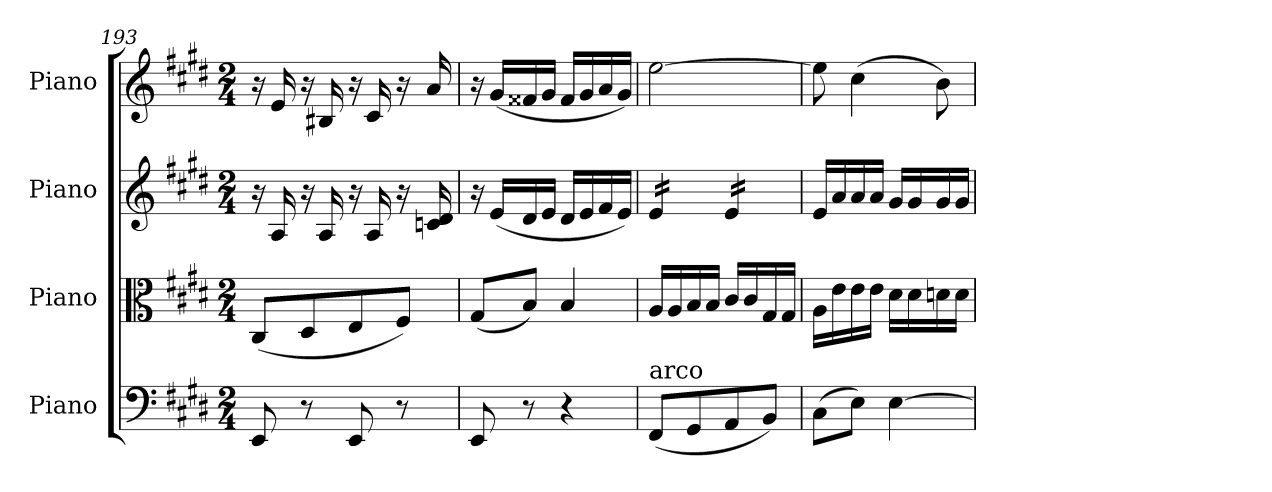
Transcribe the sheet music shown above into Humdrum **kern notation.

**kern	**kern	**kern	**kern
*part4	*part3	*part2	*part1
*staff4	*staff3	*staff2	*staff1
*I"Piano	*I"Piano	*I"Piano	*I"Piano
*I'Pno	*I'Pno	*I'Pno	*I'Pno
*clefF4	*clefC3	*clefG2	*clefG2
*k[f#c#g#d#]	*k[f#c#g#d#]	*k[f#c#g#d#]	*k[f#c#g#d#]
*M2/4	*M2/4	*M2/4	*M2/4
=193	=193	=193	=193
8EE/	(8C#/L	16r	16r
.	.	16A/	16e/
8r	8D#/	16r	16r
.	.	16A/	16B#X/
8EE/	8E/	16r	16r
.	.	16A/	16c#/
8r	8F#/J)	16r	16r
.	.	16cn/ 16d#/	16a/
=194	=194	=194	=194
8EE/	(8G#/L	16r	16r
.	.	(16e/LL	(16g#/LL
8r	8B/J)	16d#/	16f##X/
.	.	16e/JJ	16g#/JJ
4r	4B/	16d#/LL	16f##/LL
.	.	16e/	16g#/
.	.	16f#/	16a/
.	.	16e/JJ)	16g#/JJ)
!!LO:LB:g=z
=195	=195	=195	=195
!LO:TX:a:t=arco	!	!	!
*	*	*tremolo	*
(8FF#/L	16A/LL	16e/LL	[2ee\
.	16A/	16e/	.
8GG#/	16B/	16e/	.
.	16B/JJ	16e/JJ	.
8AA/	16c#/LL	16e/LL	.
.	16c#/	16e/	.
8BB/J)	16G#/	16e/	.
.	16G#/JJ	16e/JJ	.
*	*	*Xtremolo	*
=196	=196	=196	=196
(8C#\L	16A\LL	16e/LL	8ee\]
.	16e\	16a/	.
8E\J)	16e\	16a/	(4cc#\
.	16e\JJ	16a/JJ	.
[4E\	16d#\LL	16g#/LL	.
.	16d#\	16g#/	.
.	16dn\	16g#/	8b\)
.	16d\JJ	16g#/JJ	.
=	=	=	=
*-	*-	*-	*-
